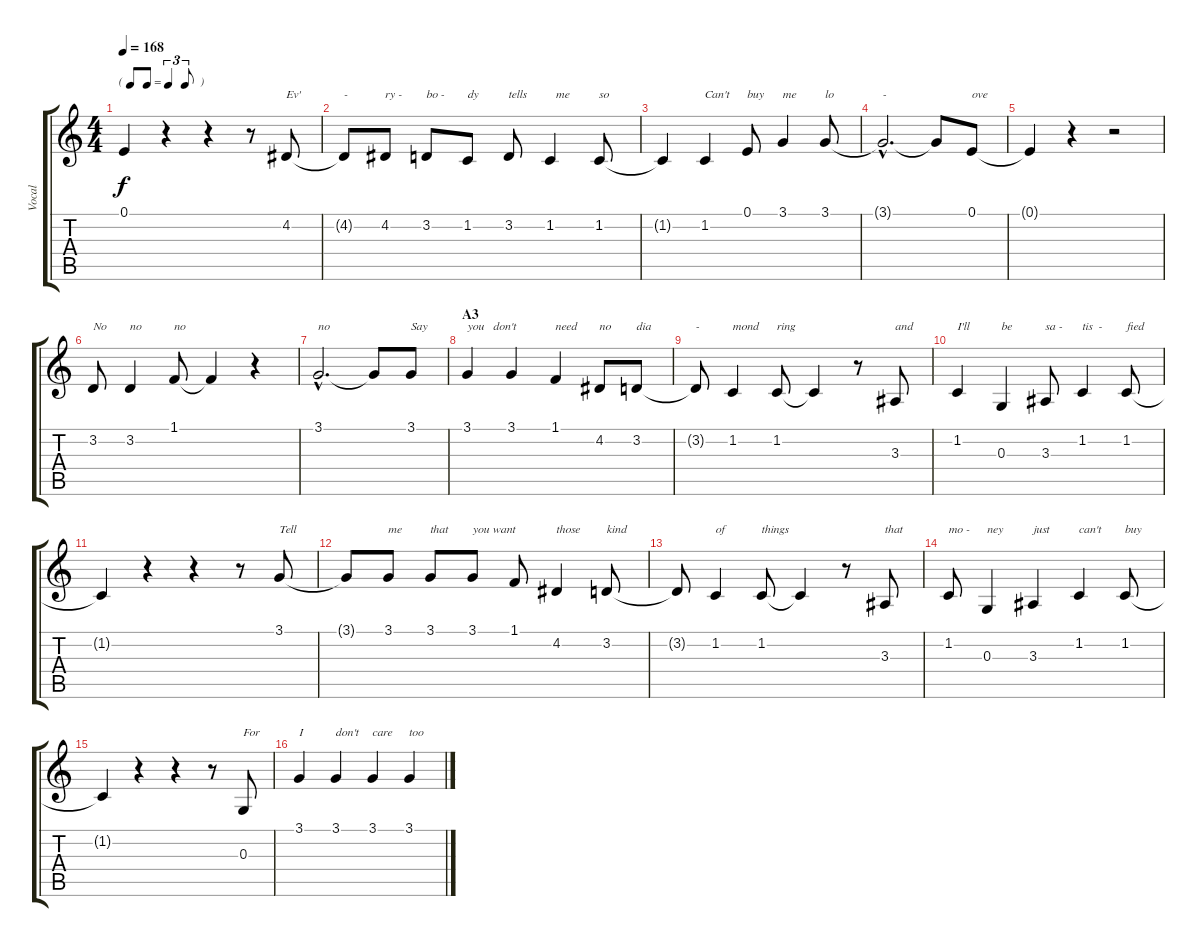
\track ("Vocal" "Vocal") {instrument altosax}
\staff {score tabs}
\tuning (E4 B3 G3 D3 A2 E2) {hide}
\ts (4 4)
\tf triplet8th
\tempo 168
\clef g2
\ks c
0.1{t}.4{dy f} r.4 r.4 r.8 4.2.8{txt "Ev'"} |
4.2{t}.8{txt "-"} 4.2.8{txt "ry -"} 3.2.8{txt "bo - "} 1.2.8{txt "dy"} 3.2.8{txt "tells"} 1.2.4{txt "  me"} 1.2.8{txt "so"} |
1.2{t}.4 1.2.4{txt "Can't"} 0.1.8{txt "buy"} 3.1.4{txt "me"} 3.1.8{txt "lo"} |
3.1{hac t}.2{d txt "-"} 3.1{t}.8 0.1.8{txt "ove"} |
0.1{t}.4 r.4 r.2 |
3.2.8{txt "No"} 3.2.4{txt "no"} 1.1.8{txt "no"} 1.1{t}.4 r.4 |
3.1{hac}.2{d txt "no"} 3.1{t}.8 3.1.8{txt "Say"} |
\section ("" "A3")
3.1.4{txt "you   don't"} 3.1.4 1.1.4{txt "need"} 4.2.8{txt "no"} 3.2.8{txt "dia"} |
3.2{t}.8{txt "-"} 1.2.4{txt "mond"} 1.2.8{txt "ring"} 1.2{t}.4 r.8 3.3.8{txt "and"} |
1.2.4{txt "I'll"} 0.3.4{txt "be"} 3.3.8{txt "sa -"} 1.2.4{txt "tis  -"} 1.2.8{txt "fied"} |
1.2{t}.4 r.4 r.4 r.8 3.1.8{txt "Tell"} |
3.1{t}.8 3.1.8{txt "me"} 3.1.8{txt "that"} 3.1.8{txt "you want"} 1.1.8 4.2.4{txt "those"} 3.2.8{txt "kind"} |
3.2{t}.8 1.2.4{txt "of"} 1.2.8{txt "things"} 1.2{t}.4 r.8 3.3.8{txt "that"} |
1.2.8{txt "mo -"} 0.3.4{txt "ney"} 3.3.4{txt "just"} 1.2.4{txt "can't"} 1.2.8{txt "buy"} |
1.2{t}.4 r.4 r.4 r.8 0.3.8{txt "For"} |
3.1.4{txt "I"} 3.1.4{txt "don't"} 3.1.4{txt "care"} 3.1.4{txt "too"}
